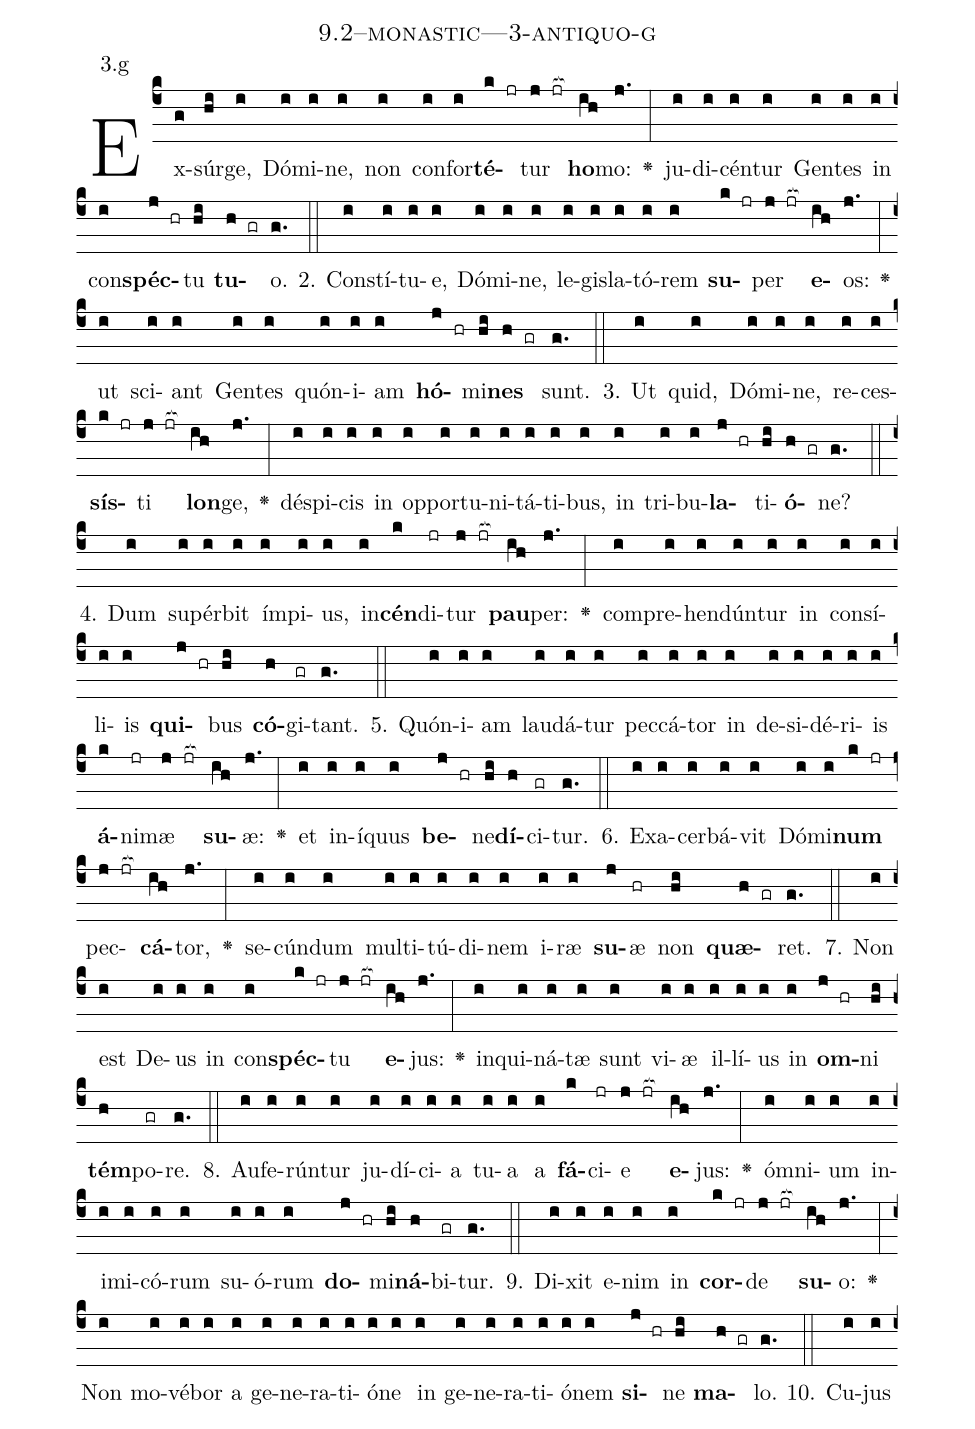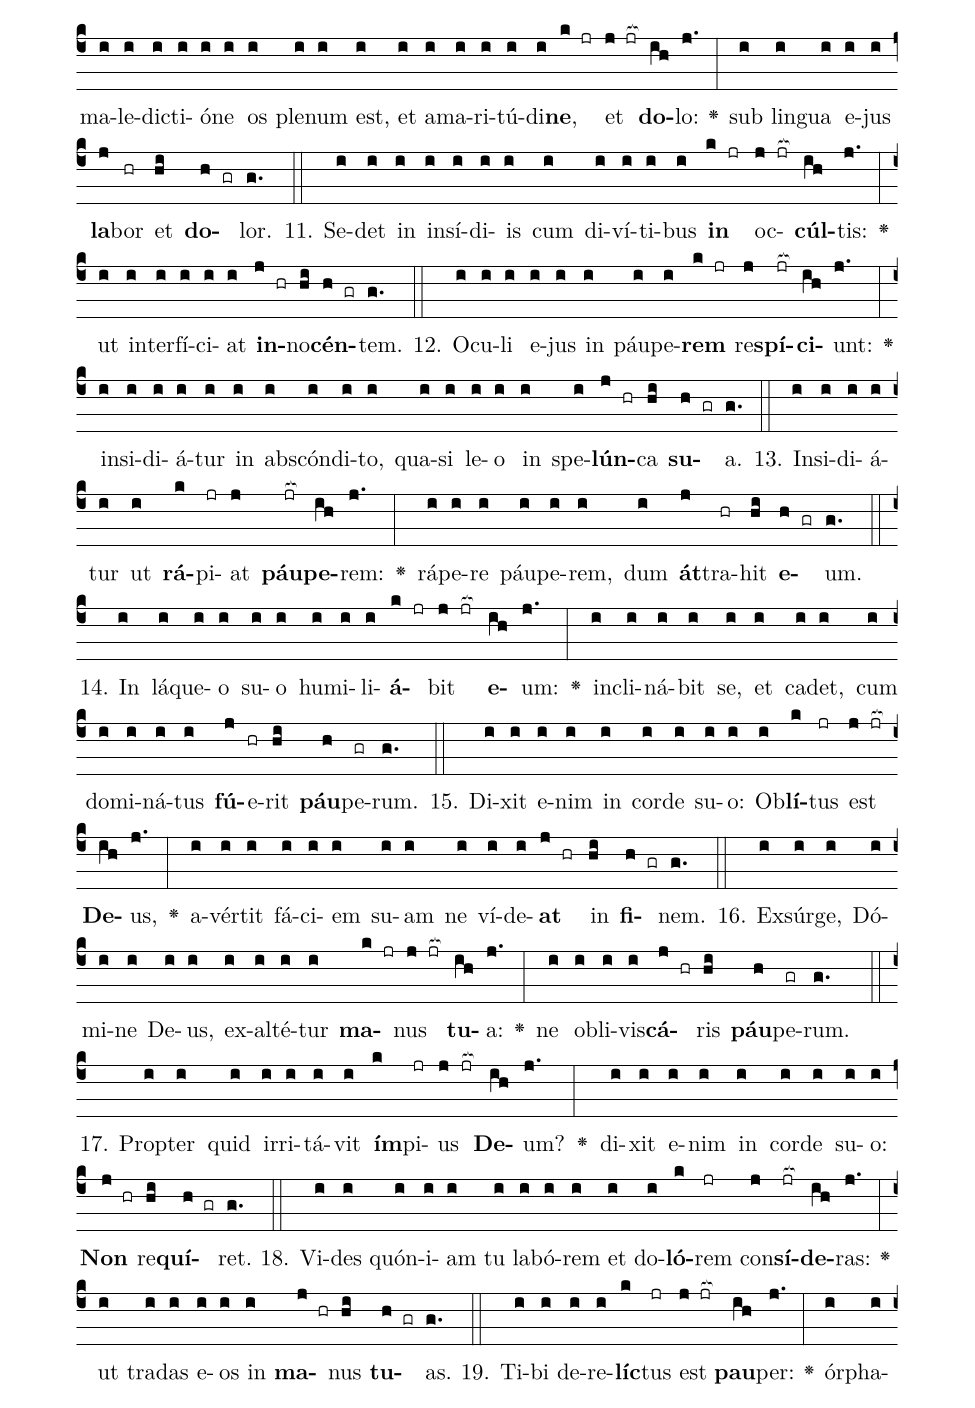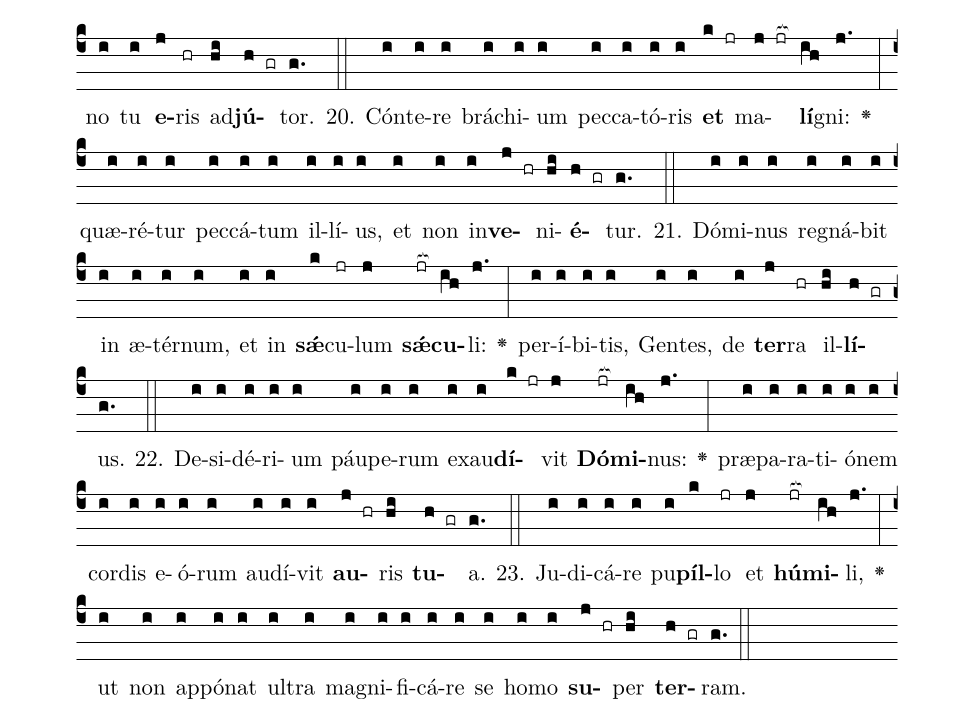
name: 9.2--monastic---3-antiquo-g;
annotation: 3.g;
%%
(c4)Ex(g)súr(hi)ge,(i) Dó(i)mi(i)ne,(i) non(i) con(i)for(i)<b>té</b>(k jr)tur(j jr[ocb:1{]) <b>ho</b>(ih[ocb:0}])mo:(j.) <v>\greheightstar</v>(:) ju(i)di(i)cén(i)tur(i) Gen(i)tes(i) in(i) con(i)<b>spéc</b>(j hr)tu(hi) <b>tu</b>(h gr)o.(g.) (::)
2. Con(i)stí(i)tu(i)e,(i) Dó(i)mi(i)ne,(i) le(i)gis(i)la(i)tó(i)rem(i) <b>su</b>(k jr)per(j jr[ocb:1{]) <b>e</b>(ih[ocb:0}])os:(j.) <v>\greheightstar</v>(:) ut(i) sci(i)ant(i) Gen(i)tes(i) quón(i)i(i)am(i) <b>hó</b>(j hr)mi(hi)<b>nes</b>(h gr) sunt.(g.) (::)
3. Ut(i) quid,(i) Dó(i)mi(i)ne,(i) re(i)ces(i)<b>sís</b>(k jr)ti(j jr[ocb:1{]) <b>lon</b>(ih[ocb:0}])ge,(j.) <v>\greheightstar</v>(:) dé(i)spi(i)cis(i) in(i) op(i)por(i)tu(i)ni(i)tá(i)ti(i)bus,(i) in(i) tri(i)bu(i)<b>la</b>(j hr)ti(hi)<b>ó</b>(h gr)ne?(g.) (::)
4. Dum(i) su(i)pér(i)bit(i) ím(i)pi(i)us,(i) in(i)<b>cén</b>(k)di(jr)tur(j jr[ocb:1{]) <b>pau</b>(ih[ocb:0}])per:(j.) <v>\greheightstar</v>(:) com(i)pre(i)hen(i)dún(i)tur(i) in(i) con(i)sí(i)li(i)is(i) <b>qui</b>(j hr)bus(hi) <b>có</b>(h)gi(gr)tant.(g.) (::)
5. Quón(i)i(i)am(i) lau(i)dá(i)tur(i) pec(i)cá(i)tor(i) in(i) de(i)si(i)dé(i)ri(i)is(i) <b>á</b>(k)ni(jr)mæ(j jr[ocb:1{]) <b>su</b>(ih[ocb:0}])æ:(j.) <v>\greheightstar</v>(:) et(i) in(i)í(i)quus(i) <b>be</b>(j hr)ne(hi)<b>dí</b>(h)ci(gr)tur.(g.) (::)
6. Ex(i)a(i)cer(i)bá(i)vit(i) Dó(i)mi(i)<b>num</b>(k jr) pec(j jr[ocb:1{])<b>cá</b>(ih[ocb:0}])tor,(j.) <v>\greheightstar</v>(:) se(i)cún(i)dum(i) mul(i)ti(i)tú(i)di(i)nem(i) i(i)ræ(i) <b>su</b>(j)æ(hr) non(hi) <b>quæ</b>(h gr)ret.(g.) (::)
7. Non(i) est(i) De(i)us(i) in(i) con(i)<b>spéc</b>(k jr)tu(j jr[ocb:1{]) <b>e</b>(ih[ocb:0}])jus:(j.) <v>\greheightstar</v>(:) in(i)qui(i)ná(i)tæ(i) sunt(i) vi(i)æ(i) il(i)lí(i)us(i) in(i) <b>om</b>(j hr)ni(hi) <b>tém</b>(h)po(gr)re.(g.) (::)
8. Au(i)fe(i)rún(i)tur(i) ju(i)dí(i)ci(i)a(i) tu(i)a(i) a(i) <b>fá</b>(k)ci(jr)e(j jr[ocb:1{]) <b>e</b>(ih[ocb:0}])jus:(j.) <v>\greheightstar</v>(:) óm(i)ni(i)um(i) in(i)i(i)mi(i)có(i)rum(i) su(i)ó(i)rum(i) <b>do</b>(j hr)mi(hi)<b>ná</b>(h)bi(gr)tur.(g.) (::)
9. Di(i)xit(i) e(i)nim(i) in(i) <b>cor</b>(k jr)de(j jr[ocb:1{]) <b>su</b>(ih[ocb:0}])o:(j.) <v>\greheightstar</v>(:) Non(i) mo(i)vé(i)bor(i) a(i) ge(i)ne(i)ra(i)ti(i)ó(i)ne(i) in(i) ge(i)ne(i)ra(i)ti(i)ó(i)nem(i) <b>si</b>(j hr)ne(hi) <b>ma</b>(h gr)lo.(g.) (::)
10. Cu(i)jus(i) ma(i)le(i)dic(i)ti(i)ó(i)ne(i) os(i) ple(i)num(i) est,(i) et(i) a(i)ma(i)ri(i)tú(i)di(i)<b>ne</b>,(k jr) et(j jr[ocb:1{]) <b>do</b>(ih[ocb:0}])lo:(j.) <v>\greheightstar</v>(:) sub(i) lin(i)gua(i) e(i)jus(i) <b>la</b>(j)bor(hr) et(hi) <b>do</b>(h gr)lor.(g.) (::)
11. Se(i)det(i) in(i) in(i)sí(i)di(i)is(i) cum(i) di(i)ví(i)ti(i)bus(i) <b>in</b>(k jr) oc(j jr[ocb:1{])<b>cúl</b>(ih[ocb:0}])tis:(j.) <v>\greheightstar</v>(:) ut(i) in(i)ter(i)fí(i)ci(i)at(i) <b>in</b>(j hr)no(hi)<b>cén</b>(h gr)tem.(g.) (::)
12. O(i)cu(i)li(i) e(i)jus(i) in(i) páu(i)pe(i)<b>rem</b>(k jr) re(j)<b>spí</b>(jr[ocb:1{])<b>ci</b>(ih[ocb:0}])unt:(j.) <v>\greheightstar</v>(:) in(i)si(i)di(i)á(i)tur(i) in(i) abs(i)cón(i)di(i)to,(i) qua(i)si(i) le(i)o(i) in(i) spe(i)<b>lún</b>(j hr)ca(hi) <b>su</b>(h gr)a.(g.) (::)
13. In(i)si(i)di(i)á(i)tur(i) ut(i) <b>rá</b>(k)pi(jr)at(j) <b>páu</b>(jr[ocb:1{])<b>pe</b>(ih[ocb:0}])rem:(j.) <v>\greheightstar</v>(:) rá(i)pe(i)re(i) páu(i)pe(i)rem,(i) dum(i) <b>át</b>(j)tra(hr)hit(hi) <b>e</b>(h gr)um.(g.) (::)
14. In(i) lá(i)que(i)o(i) su(i)o(i) hu(i)mi(i)li(i)<b>á</b>(k jr)bit(j jr[ocb:1{]) <b>e</b>(ih[ocb:0}])um:(j.) <v>\greheightstar</v>(:) in(i)cli(i)ná(i)bit(i) se,(i) et(i) ca(i)det,(i) cum(i) do(i)mi(i)ná(i)tus(i) <b>fú</b>(j)e(hr)rit(hi) <b>páu</b>(h)pe(gr)rum.(g.) (::)
15. Di(i)xit(i) e(i)nim(i) in(i) cor(i)de(i) su(i)o:(i) Ob(i)<b>lí</b>(k)tus(jr) est(j jr[ocb:1{]) <b>De</b>(ih[ocb:0}])us,(j.) <v>\greheightstar</v>(:) a(i)vér(i)tit(i) fá(i)ci(i)em(i) su(i)am(i) ne(i) ví(i)de(i)<b>at</b>(j hr) in(hi) <b>fi</b>(h gr)nem.(g.) (::)
16. Ex(i)súr(i)ge,(i) Dó(i)mi(i)ne(i) De(i)us,(i) ex(i)al(i)té(i)tur(i) <b>ma</b>(k jr)nus(j jr[ocb:1{]) <b>tu</b>(ih[ocb:0}])a:(j.) <v>\greheightstar</v>(:) ne(i) ob(i)li(i)vis(i)<b>cá</b>(j hr)ris(hi) <b>páu</b>(h)pe(gr)rum.(g.) (::)
17. Prop(i)ter(i) quid(i) ir(i)ri(i)tá(i)vit(i) <b>ím</b>(k)pi(jr)us(j jr[ocb:1{]) <b>De</b>(ih[ocb:0}])um?(j.) <v>\greheightstar</v>(:) di(i)xit(i) e(i)nim(i) in(i) cor(i)de(i) su(i)o:(i) <b>Non</b>(j hr) re(hi)<b>quí</b>(h gr)ret.(g.) (::)
18. Vi(i)des(i) quón(i)i(i)am(i) tu(i) la(i)bó(i)rem(i) et(i) do(i)<b>ló</b>(k)rem(jr) con(j)<b>sí</b>(jr[ocb:1{])<b>de</b>(ih[ocb:0}])ras:(j.) <v>\greheightstar</v>(:) ut(i) tra(i)das(i) e(i)os(i) in(i) <b>ma</b>(j hr)nus(hi) <b>tu</b>(h gr)as.(g.) (::)
19. Ti(i)bi(i) de(i)re(i)<b>líc</b>(k)tus(jr) est(j jr[ocb:1{]) <b>pau</b>(ih[ocb:0}])per:(j.) <v>\greheightstar</v>(:) ór(i)pha(i)no(i) tu(i) <b>e</b>(j)ris(hr) ad(hi)<b>jú</b>(h gr)tor.(g.) (::)
20. Cón(i)te(i)re(i) brá(i)chi(i)um(i) pec(i)ca(i)tó(i)ris(i) <b>et</b>(k jr) ma(j jr[ocb:1{])<b>lí</b>(ih[ocb:0}])gni:(j.) <v>\greheightstar</v>(:) quæ(i)ré(i)tur(i) pec(i)cá(i)tum(i) il(i)lí(i)us,(i) et(i) non(i) in(i)<b>ve</b>(j hr)ni(hi)<b>é</b>(h gr)tur.(g.) (::)
21. Dó(i)mi(i)nus(i) re(i)gná(i)bit(i) in(i) æ(i)tér(i)num,(i) et(i) in(i) <b>sǽ</b>(k)cu(jr)lum(j) <b>sǽ</b>(jr[ocb:1{])<b>cu</b>(ih[ocb:0}])li:(j.) <v>\greheightstar</v>(:) per(i)í(i)bi(i)tis,(i) Gen(i)tes,(i) de(i) <b>ter</b>(j)ra(hr) il(hi)<b>lí</b>(h gr)us.(g.) (::)
22. De(i)si(i)dé(i)ri(i)um(i) páu(i)pe(i)rum(i) ex(i)au(i)<b>dí</b>(k jr)vit(j) <b>Dó</b>(jr[ocb:1{])<b>mi</b>(ih[ocb:0}])nus:(j.) <v>\greheightstar</v>(:) præ(i)pa(i)ra(i)ti(i)ó(i)nem(i) cor(i)dis(i) e(i)ó(i)rum(i) au(i)dí(i)vit(i) <b>au</b>(j hr)ris(hi) <b>tu</b>(h gr)a.(g.) (::)
23. Ju(i)di(i)cá(i)re(i) pu(i)<b>píl</b>(k)lo(jr) et(j) <b>hú</b>(jr[ocb:1{])<b>mi</b>(ih[ocb:0}])li,(j.) <v>\greheightstar</v>(:) ut(i) non(i) ap(i)pó(i)nat(i) ul(i)tra(i) ma(i)gni(i)fi(i)cá(i)re(i) se(i) ho(i)mo(i) <b>su</b>(j hr)per(hi) <b>ter</b>(h gr)ram.(g.) (::)
